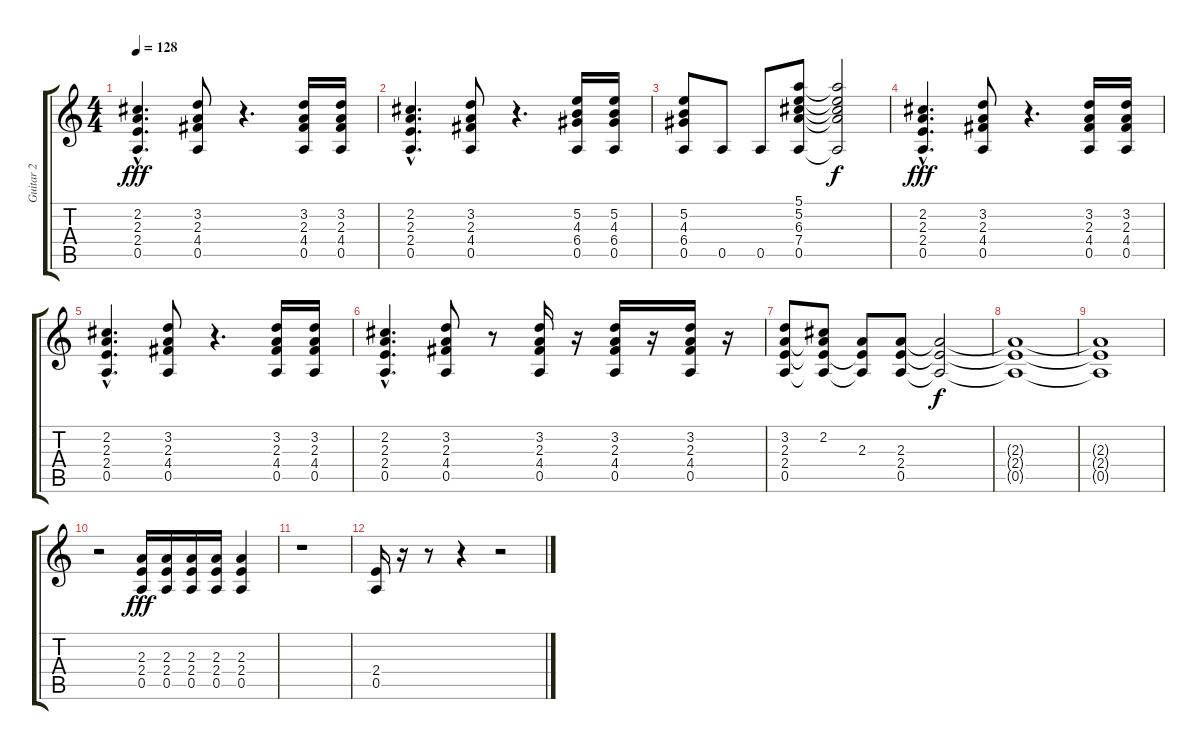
\track ("Guitar 2" "Guitar 2") {instrument overdrivenguitar}
\staff {score tabs}
\tuning (E4 B3 G3 D3 A2 E2) {hide}
\ts (4 4)
\tempo 128
\clef g2
\ks c
(2.2{hac} 2.3{hac} 2.4{hac} 0.5{hac}).4{d dy fff} (3.2 2.3 4.4 0.5).8 r.4{d} (3.2 2.3 4.4 0.5).16 (3.2 2.3 4.4 0.5).16 |
(2.2{hac} 2.3{hac} 2.4{hac} 0.5{hac}).4{d} (3.2 2.3 4.4 0.5).8 r.4{d} (5.2 4.3 6.4 0.5).16 (5.2 4.3 6.4 0.5).16 |
(5.2 4.3 6.4 0.5).8 0.5.8 0.5.8 (5.1 5.2 6.3 7.4 0.5).8 (5.1{t} 5.2{t} 6.3{t} 7.4{t} 0.5{t}).2{dy f} |
(2.2{hac} 2.3{hac} 2.4{hac} 0.5{hac}).4{d dy fff} (3.2 2.3 4.4 0.5).8 r.4{d} (3.2 2.3 4.4 0.5).16 (3.2 2.3 4.4 0.5).16 |
(2.2{hac} 2.3{hac} 2.4{hac} 0.5{hac}).4{d} (3.2 2.3 4.4 0.5).8 r.4{d} (3.2 2.3 4.4 0.5).16 (3.2 2.3 4.4 0.5).16 |
(2.2{hac} 2.3{hac} 2.4{hac} 0.5{hac}).4{d} (3.2 2.3 4.4 0.5).8 r.8 (3.2 2.3 4.4 0.5).16 r.16 (3.2 2.3 4.4 0.5).16 r.16 (3.2 2.3 4.4 0.5).16 r.16 |
(3.2 2.3 2.4 0.5).8 (2.2 2.3{t} 2.4{t} 0.5{t}).8 (2.3 2.4{t} 0.5{t}).8 (2.3 2.4 0.5).8 (2.3{t} 2.4{t} 0.5{t}).2{dy f} |
(2.3{t} 2.4{t} 0.5{t}).1 |
(2.3{t} 2.4{t} 0.5{t}).1 |
r.2 (2.3 2.4 0.5).16{dy fff} (2.3 2.4 0.5).16 (2.3 2.4 0.5).16 (2.3 2.4 0.5).16 (2.3 2.4 0.5).4 |
r.1 |
(2.4 0.5).16 r.16 r.8 r.4 r.2
